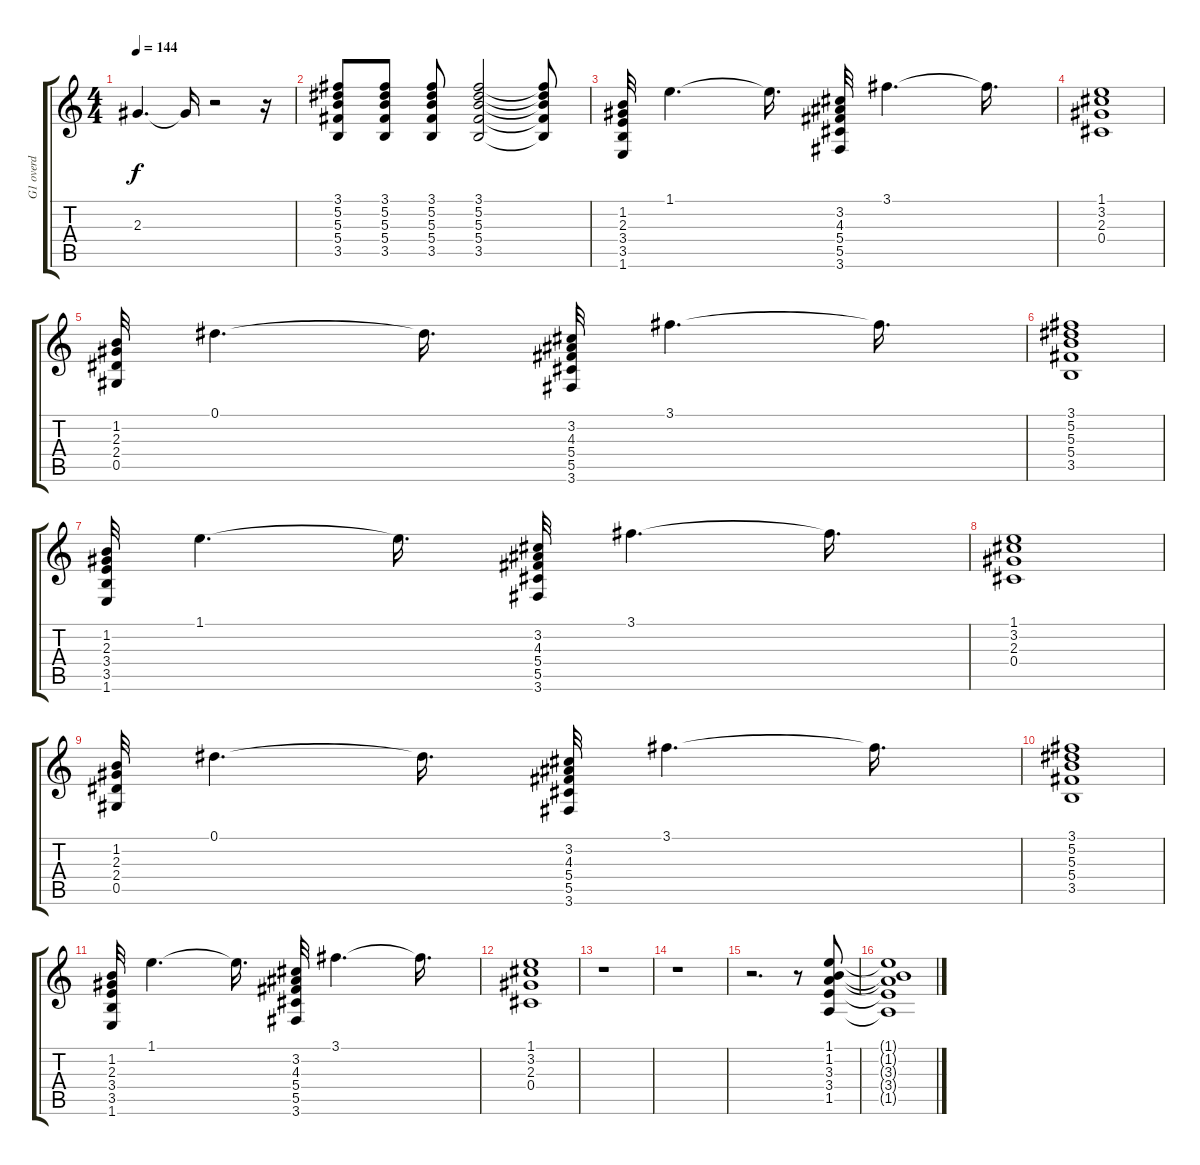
\track ("G1 overd" "G1 overd") {instrument overdrivenguitar}
\staff {score tabs}
\tuning (Eb4 Bb3 Gb3 Db3 Ab2 Eb2) {hide}
\ts (4 4)
\tempo 144
\clef g2
\ks c
2.3{t}.4{d dy f} 2.3{t}.16 r.2 r.16 |
(3.1 5.2 5.3 5.4 3.5).8 (3.1 5.2 5.3 5.4 3.5).8 (3.1 5.2 5.3 5.4 3.5).8 (3.1 5.2 5.3 5.4 3.5).2 (3.1{t} 5.2{t} 5.3{t} 5.4{t} 3.5{t}).8 |
(1.2 2.3 3.4 3.5 1.6).32 1.1.4{d} 1.1{t}.16{d} (3.2 4.3 5.4 5.5 3.6).32 3.1.4{d} 3.1{t}.16{d} |
(1.1 3.2 2.3 0.4).1 |
(1.2 2.3 2.4 0.5).32 0.1.4{d} 0.1{t}.16{d} (3.2 4.3 5.4 5.5 3.6).32 3.1.4{d} 3.1{t}.16{d} |
(3.1 5.2 5.3 5.4 3.5).1 |
(1.2 2.3 3.4 3.5 1.6).32 1.1.4{d} 1.1{t}.16{d} (3.2 4.3 5.4 5.5 3.6).32 3.1.4{d} 3.1{t}.16{d} |
(1.1 3.2 2.3 0.4).1 |
(1.2 2.3 2.4 0.5).32 0.1.4{d} 0.1{t}.16{d} (3.2 4.3 5.4 5.5 3.6).32 3.1.4{d} 3.1{t}.16{d} |
(3.1 5.2 5.3 5.4 3.5).1 |
(1.2 2.3 3.4 3.5 1.6).32 1.1.4{d} 1.1{t}.16{d} (3.2 4.3 5.4 5.5 3.6).32 3.1.4{d} 3.1{t}.16{d} |
(1.1 3.2 2.3 0.4).1 |
r.1 |
r.1 |
r.2{d} r.8 (1.1 1.2 3.3 3.4 1.5).8 |
(1.1{t} 1.2{t} 3.3{t} 3.4{t} 1.5{t}).1
